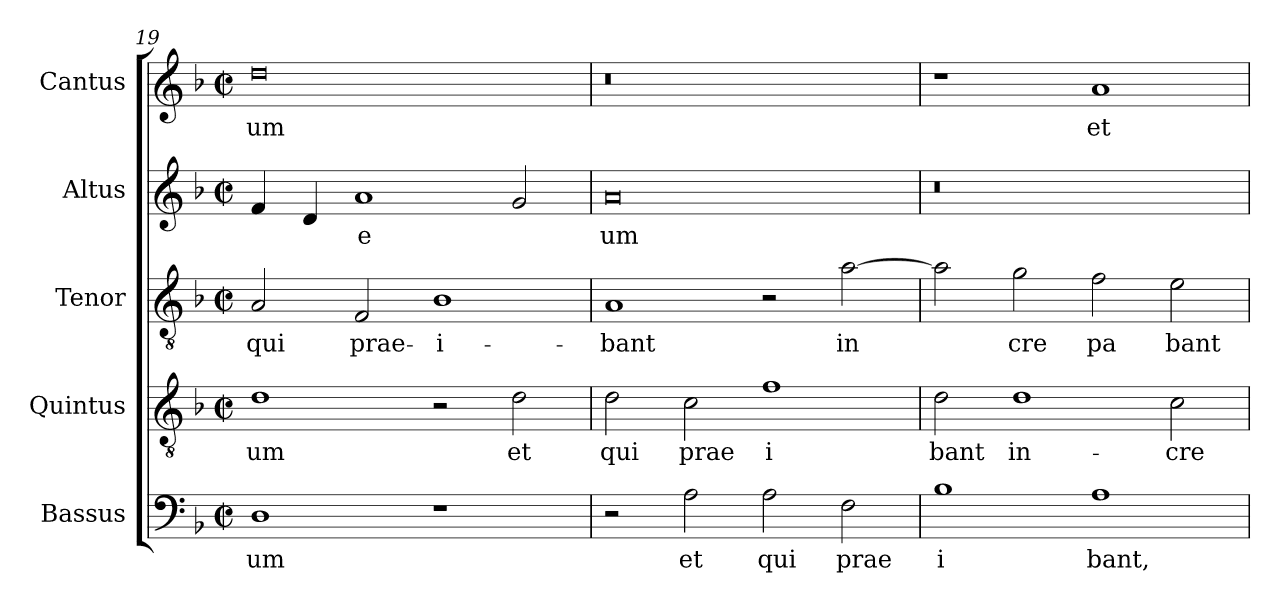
**kern	**text	**kern	**text	**kern	**text	**kern	**text	**kern	**text
*part5	*part5	*part4	*part4	*part3	*part3	*part2	*part2	*part1	*part1
*staff5	*staff5	*staff4	*staff4	*staff3	*staff3	*staff2	*staff2	*staff1	*staff1
*I"Bassus	*	*I"Quintus	*	*I"Tenor	*	*I"Altus	*	*I"Cantus	*
*clefF4	*	*clefGv2	*	*clefGv2	*	*clefG2	*	*clefG2	*
*k[b-]	*	*k[b-]	*	*k[b-]	*	*k[b-]	*	*k[b-]	*
*F:	*	*F:	*	*F:	*	*F:	*	*F:	*
*M2/2	*	*M2/2	*	*M2/2	*	*M2/2	*	*M2/2	*
*met(c|)	*	*met(c|)	*	*met(c|)	*	*met(c|)	*	*met(c|)	*
=19	=19	=19	=19	=19	=19	=19	=19	=19	=19
!	!LO:LY:b:cj	!	!LO:LY:b:cj	!	!LO:LY:b:cj	!	!LO:LY:b:cj	!	!LO:LY:b:cj
1D	um	1d	um	2A/	qui	4f/	.	0dd	-um
!	!	!	!	!	!	!	!LO:LY:b:cj	!	!
.	.	.	.	.	.	4d/	.	.	.
!	!	!	!	!	!LO:LY:b:cj	!	!LO:LY:b:cj	!	!
.	.	.	.	2F/	prae-	1a	e-	.	.
!	!	!	!	!	!LO:LY:b:cj	!	!	!	!
1r	.	2r	.	1B-	-i-	.	.	.	.
!	!	!	!LO:LY:b:cj	!	!	!	!LO:LY:b:cj	!	!
.	.	2d\	et	.	.	2g/	--	.	.
=20	=20	=20	=20	=20	=20	=20	=20	=20	=20
!	!	!	!LO:LY:b:cj	!	!LO:LY:b:cj	!	!LO:LY:b:cj	!	!
2r	.	2d\	qui	1A	-bant	0a	-um	0r	.
!	!LO:LY:b:cj	!	!LO:LY:b:cj	!	!	!	!	!	!
2A\	et	2c\	prae	.	.	.	.	.	.
!	!LO:LY:b:cj	!	!LO:LY:b:cj	!	!	!	!	!	!
2A\	qui	1f	i	2r	.	.	.	.	.
!	!LO:LY:b:cj	!	!	!	!LO:LY:b:cj	!	!	!	!
2F\	prae	.	.	[<2a\	in-	.	.	.	.
!!LO:LB:g=z
=21	=21	=21	=21	=21	=21	=21	=21	=21	=21
!	!LO:LY:b:cj	!	!LO:LY:b:cj	!	!LO:LY:b:cj	!	!	!	!
1B-	i	2d\	bant	2a\]	--	0r	.	1r	.
!	!	!	!LO:LY:b:cj	!	!LO:LY:b:cj	!	!	!	!
.	.	1d	in-	2g\	-cre	.	.	.	.
!	!LO:LY:b:cj	!	!	!	!LO:LY:b:cj	!	!	!	!LO:LY:b:cj
1A	bant,	.	.	2f\	pa	.	.	1a	et
!	!	!	!LO:LY:b:cj	!	!LO:LY:b:cj	!	!	!	!
.	.	2c\	-cre-	2e\	bant	.	.	.	.
=	=	=	=	=	=	=	=	=	=
*-	*-	*-	*-	*-	*-	*-	*-	*-	*-
